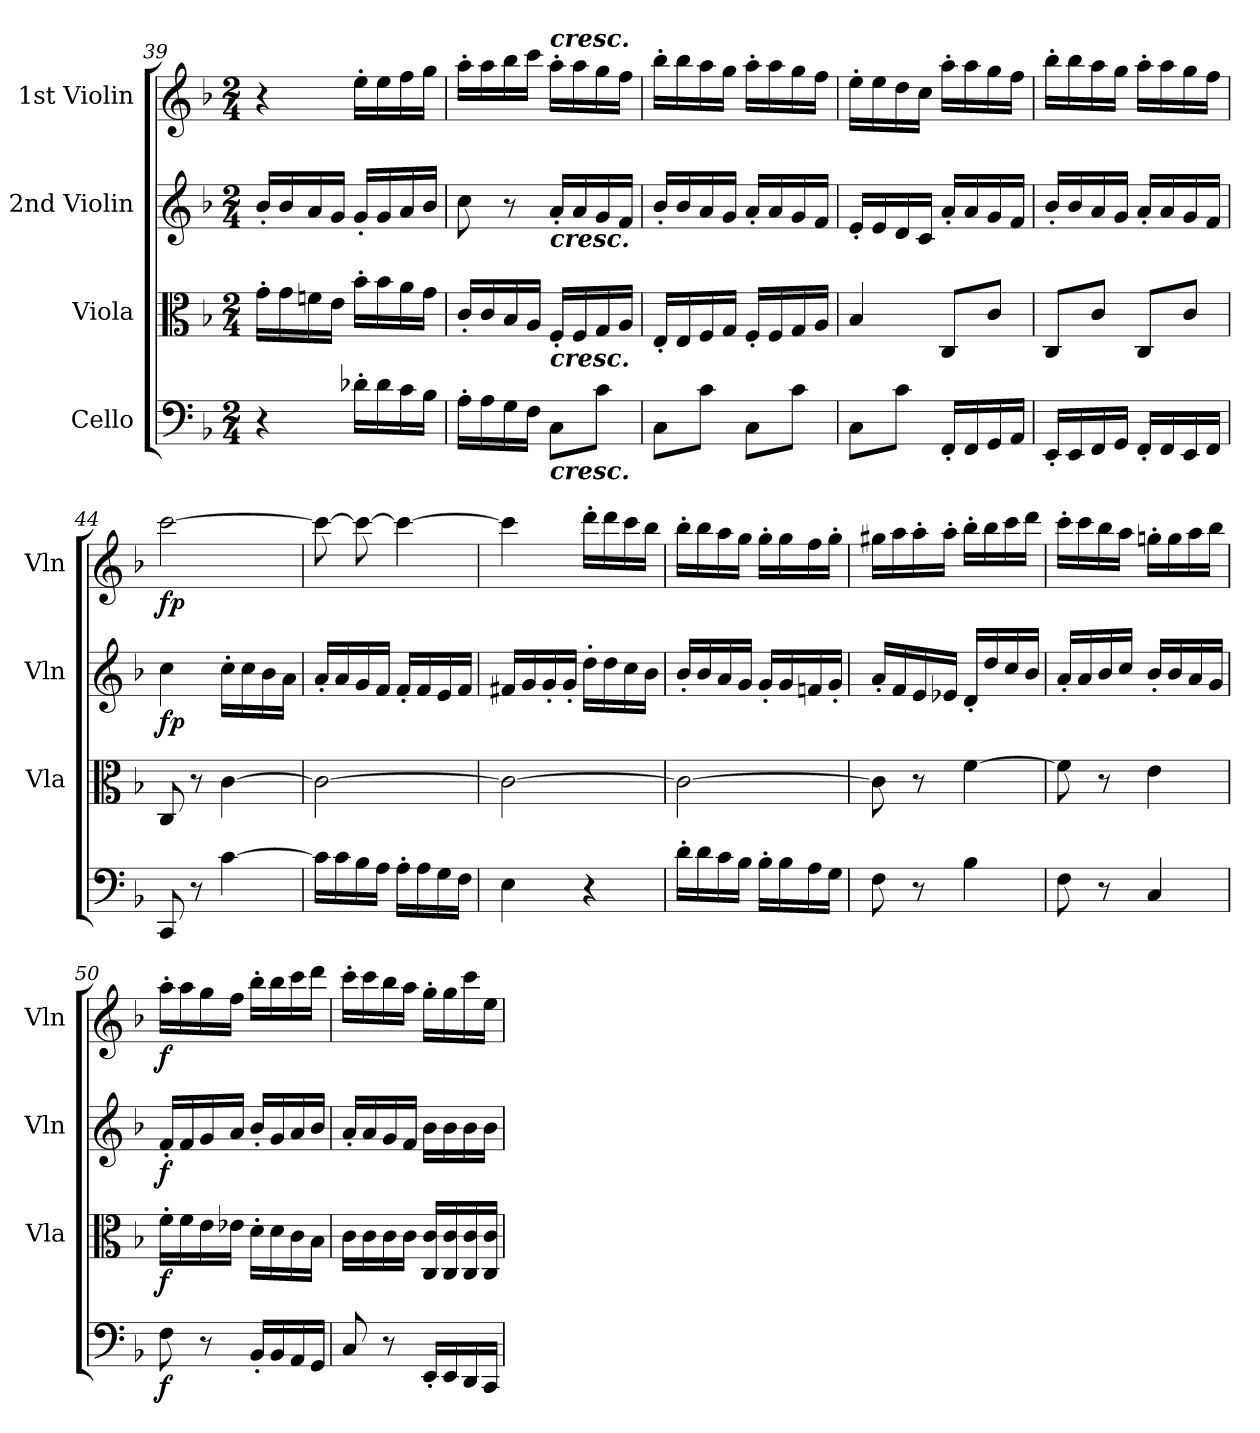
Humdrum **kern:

**kern	**dynam	**kern	**dynam	**kern	**dynam	**kern	**dynam
*part4	*part4	*part3	*part3	*part2	*part2	*part1	*part1
*staff4	*staff4	*staff3	*staff3	*staff2	*staff2	*staff1	*staff1
*I"Cello	*	*I"Viola	*	*I"2nd Violin	*	*I"1st Violin	*
*	*	*I'Vla	*	*I'Vln	*	*I'Vln	*
*clefF4	*	*clefC3	*	*clefG2	*	*clefG2	*
*k[b-]	*	*k[b-]	*	*k[b-]	*	*k[b-]	*
*M2/4	*	*M2/4	*	*M2/4	*	*M2/4	*
=39	=39	=39	=39	=39	=39	=39	=39
4r	.	16g'\LL	.	16b-'/LL	.	4r	.
.	.	16g\	.	16b-/	.	.	.
.	.	16fn\	.	16a/	.	.	.
.	.	16e\JJ	.	16g/JJ	.	.	.
16d-X'\LL	.	16b-'\LL	.	16g'/LL	.	16ee'\LL	.
16d-\	.	16b-\	.	16g/	.	16ee\	.
16c\	.	16a\	.	16a/	.	16ff\	.
16B-\JJ	.	16g\JJ	.	16b-/JJ	.	16gg\JJ	.
=40	=40	=40	=40	=40	=40	=40	=40
16A'\LL	.	16c'/LL	.	8cc\	.	16aa'\LL	.
16A\	.	16c/	.	.	.	16aa\	.
16G\	.	16B-/	.	8r	.	16bb-\	.
16F\JJ	.	16A/JJ	.	.	.	16ccc\JJ	.
!	!	!	!	!	!	!LO:TX:a:Bi:t=cresc.	!
!	!	!	!	!LO:TX:b:Bi:t=cresc.	!	!	!
!	!	!LO:TX:b:Bi:t=cresc.	!	!	!	!	!
!LO:TX:b:Bi:t=cresc.	!	!	!	!	!	!	!
8C\L	.	16F'/LL	.	16a'/LL	.	16aa'\LL	.
.	.	16F/	.	16a/	.	16aa\	.
8c\J	.	16G/	.	16g/	.	16gg\	.
.	.	16A/JJ	.	16f/JJ	.	16ff\JJ	.
=41	=41	=41	=41	=41	=41	=41	=41
8C\L	.	16E'/LL	.	16b-'/LL	.	16bb-'\LL	.
.	.	16E/	.	16b-/	.	16bb-\	.
8c\J	.	16F/	.	16a/	.	16aa\	.
.	.	16G/JJ	.	16g/JJ	.	16gg\JJ	.
8C\L	.	16F'/LL	.	16a'/LL	.	16aa'\LL	.
.	.	16F/	.	16a/	.	16aa\	.
8c\J	.	16G/	.	16g/	.	16gg\	.
.	.	16A/JJ	.	16f/JJ	.	16ff\JJ	.
=42	=42	=42	=42	=42	=42	=42	=42
8C\L	.	4B-/	.	16e'/LL	.	16ee'\LL	.
.	.	.	.	16e/	.	16ee\	.
8c\J	.	.	.	16d/	.	16dd\	.
.	.	.	.	16c/JJ	.	16cc\JJ	.
16FF'/LL	.	8C/L	.	16a'/LL	.	16aa'\LL	.
16FF/	.	.	.	16a/	.	16aa\	.
16GG/	.	8c/J	.	16g/	.	16gg\	.
16AA/JJ	.	.	.	16f/JJ	.	16ff\JJ	.
=43	=43	=43	=43	=43	=43	=43	=43
16EE'/LL	.	8C/L	.	16b-'/LL	.	16bb-'\LL	.
16EE/	.	.	.	16b-/	.	16bb-\	.
16FF/	.	8c/J	.	16a/	.	16aa\	.
16GG/JJ	.	.	.	16g/JJ	.	16gg\JJ	.
16FF'/LL	.	8C/L	.	16a'/LL	.	16aa'\LL	.
16FF/	.	.	.	16a/	.	16aa\	.
16EE/	.	8c/J	.	16g/	.	16gg\	.
16FF/JJ	.	.	.	16f/JJ	.	16ff\JJ	.
=44	=44	=44	=44	=44	=44	=44	=44
!	!	!	!	!	!LO:DY:b	!	!LO:DY:b
8CC/	.	8C/	.	4cc\	fp	[2ccc\	fp
8r	.	8r	.	.	.	.	.
!	!LO:DY:a	!	!	!	!	!	!
!	!LO:DY:n=1:b	!	!	!	!	!	!
[4c\	fp fp	[4c\	.	16cc'\LL	.	.	.
.	.	.	.	16cc\	.	.	.
.	.	.	.	16b-\	.	.	.
.	.	.	.	16a\JJ	.	.	.
=45	=45	=45	=45	=45	=45	=45	=45
16c\LL]	.	2c\_	.	16a'/LL	.	8ccc\_	.
16c\	.	.	.	16a/	.	.	.
16B-\	.	.	.	16g/	.	8ccc\_	.
16A\JJ	.	.	.	16f/JJ	.	.	.
16A'\LL	.	.	.	16f'/LL	.	4ccc\_	.
16A\	.	.	.	16f/	.	.	.
16G\	.	.	.	16e/	.	.	.
16F\JJ	.	.	.	16f/JJ	.	.	.
=46	=46	=46	=46	=46	=46	=46	=46
4E\	.	2c\_	.	16f#X/LL	.	4ccc\]	.
.	.	.	.	16g/	.	.	.
.	.	.	.	16g'/	.	.	.
.	.	.	.	16g'/JJ	.	.	.
4r	.	.	.	16dd'\LL	.	16ddd'\LL	.
.	.	.	.	16dd\	.	16ddd\	.
.	.	.	.	16cc\	.	16ccc\	.
.	.	.	.	16b-\JJ	.	16bb-\JJ	.
=47	=47	=47	=47	=47	=47	=47	=47
16d'\LL	.	2c\_	.	16b-'/LL	.	16bb-'\LL	.
16d\	.	.	.	16b-/	.	16bb-\	.
16c\	.	.	.	16a/	.	16aa\	.
16B-\JJ	.	.	.	16g/JJ	.	16gg\JJ	.
16B-'\LL	.	.	.	16g'/LL	.	16gg'\LL	.
16B-\	.	.	.	16g/	.	16gg\	.
16A\	.	.	.	16fn/	.	16ff\	.
16G\JJ	.	.	.	16g'/JJ	.	16gg'\JJ	.
=48	=48	=48	=48	=48	=48	=48	=48
8F\	.	8c\]	.	16a'/LL	.	16gg#X\LL	.
.	.	.	.	16f/	.	16aa\	.
8r	.	8r	.	16e/	.	16aa'\	.
.	.	.	.	16e-X/JJ	.	16aa'\JJ	.
4B-\	.	[4f\	.	16d'/LL	.	16bb-'\LL	.
.	.	.	.	16dd/	.	16bb-\	.
.	.	.	.	16cc/	.	16ccc\	.
.	.	.	.	16b-/JJ	.	16ddd\JJ	.
=49	=49	=49	=49	=49	=49	=49	=49
8F\	.	8f\]	.	16a'/LL	.	16ccc'\LL	.
.	.	.	.	16a/	.	16ccc\	.
8r	.	8r	.	16b-/	.	16bb-\	.
.	.	.	.	16cc/JJ	.	16aa\JJ	.
4C/	.	4e\	.	16b-'/LL	.	16ggn'\LL	.
.	.	.	.	16b-/	.	16gg\	.
.	.	.	.	16a/	.	16aa\	.
.	.	.	.	16g/JJ	.	16bb-\JJ	.
=50	=50	=50	=50	=50	=50	=50	=50
!	!LO:DY:b	!	!LO:DY:b	!	!LO:DY:b	!	!LO:DY:b
8F\	f	16f'\LL	f	16f'/LL	f	16aa'\LL	f
.	.	16f\	.	16f/	.	16aa\	.
8r	.	16e\	.	16g/	.	16gg\	.
.	.	16e-X\JJ	.	16a/JJ	.	16ff\JJ	.
16BB-'/LL	.	16d'\LL	.	16b-'/LL	.	16bb-'\LL	.
16BB-/	.	16d\	.	16g/	.	16bb-\	.
16AA/	.	16c\	.	16a/	.	16ccc\	.
16GG/JJ	.	16B-\JJ	.	16b-/JJ	.	16ddd\JJ	.
=51	=51	=51	=51	=51	=51	=51	=51
8C/	.	16c\LL	.	16a'/LL	.	16ccc'\LL	.
.	.	16c\	.	16a/	.	16ccc\	.
8r	.	16c\	.	16g/	.	16bb-\	.
.	.	16c\JJ	.	16f/JJ	.	16aa\JJ	.
16EE'/LL	.	16C/ 16c/LL	.	16b-\LL	.	16gg'\LL	.
16EE/	.	16C/ 16c/	.	16b-\	.	16gg\	.
16DD/	.	16C/ 16c/	.	16b-\	.	16ccc\	.
16CC/JJ	.	16C/ 16c/JJ	.	16b-\JJ	.	16ee\JJ	.
=	=	=	=	=	=	=	=
*-	*-	*-	*-	*-	*-	*-	*-
